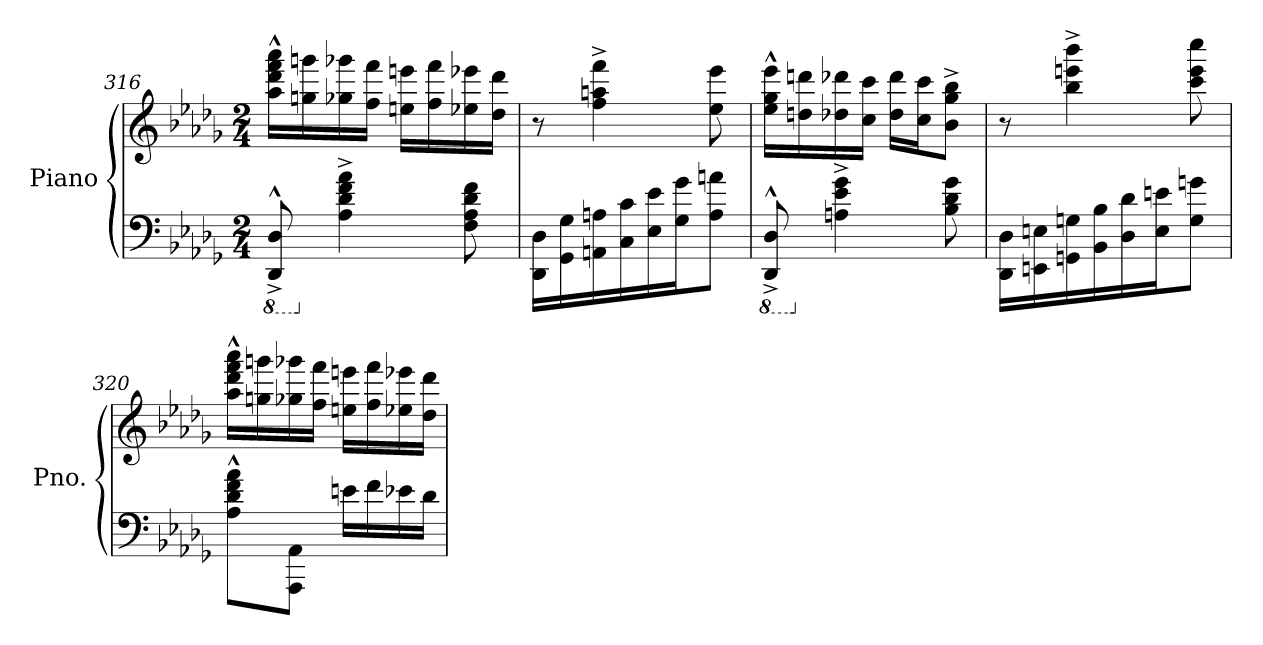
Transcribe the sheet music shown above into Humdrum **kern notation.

**kern	**kern
*part1	*part1
*staff2	*staff1
*I"Piano	*
*I'Pno.	*
*clefF4	*clefG2
*k[b-e-a-d-g-]	*k[b-e-a-d-g-]
*D-:	*D-:
*M2/4	*M2/4
*8ba	*
=316	=316
8DDD-/^^^ 8DD-/^^^	16aa-\^^ 16ddd-\^^ 16fff\^^ 16aaa-\^^LL
.	16ggn\ 16gggn\
*X8ba	*
4A-\^ 4d-\^ 4f\^ 4a-\^	16gg-X\ 16ggg-X\
.	16ff\ 16fff\JJ
.	16een\ 16eeen\LL
.	16ff\ 16fff\
8F\ 8A-\ 8d-\ 8f\	16ee-X\ 16eee-X\
.	16dd-\ 16ddd-\JJ
=317	=317
16DD-\ 16D-\LL	8r
16GG-\ 16G-\	.
16AAn\ 16An\	4ff\^ 4aan\^ 4fff\^
16C\ 16c\	.
16E-\ 16e-\	.
16G-\ 16g-\J	.
8A\ 8an\J	8ee-\ 8eee-\
=318	=318
*8ba	*
8DDD-/^^^ 8DD-/^^^	16ee-\^^ 16gg-\^^ 16eee-\^^LL
.	16ddn\ 16dddn\
*X8ba	*
4An\^ 4e-\^ 4g-\^	16dd-X\ 16ddd-X\
.	16cc\ 16ccc\JJ
.	16dd-\ 16ddd-\LL
.	16cc\ 16ccc\J
8B-\ 8d-\ 8g-\	8b-\^ 8gg-\^ 8bb-\^J
!!LO:LB:g=z
=319	=319
16DD-\ 16D-\LL	8r
16EEn\ 16En\	.
16GGn\ 16Gn\	4bb-\^ 4eeen\^ 4bbb-\^
16BB-\ 16B-\	.
16D-\ 16d-\	.
16E\ 16en\J	.
8G\ 8gn\J	8ccc\ 8eee\ 8cccc\
=320	=320
8A-\^^ 8d-\^^ 8f\^^ 8a-\^^L	16aa-\^^ 16ddd-\^^ 16fff\^^ 16aaa-\^^LL
.	16ggn\ 16gggn\
8AAA-\ 8AA-\J	16gg-X\ 16ggg-X\
.	16ff\ 16fff\JJ
16en\LL	16een\ 16eeen\LL
16f\	16ff\ 16fff\
16e-X\	16ee-X\ 16eee-X\
16d-\JJ	16dd-\ 16ddd-\JJ
=	=
*-	*-
